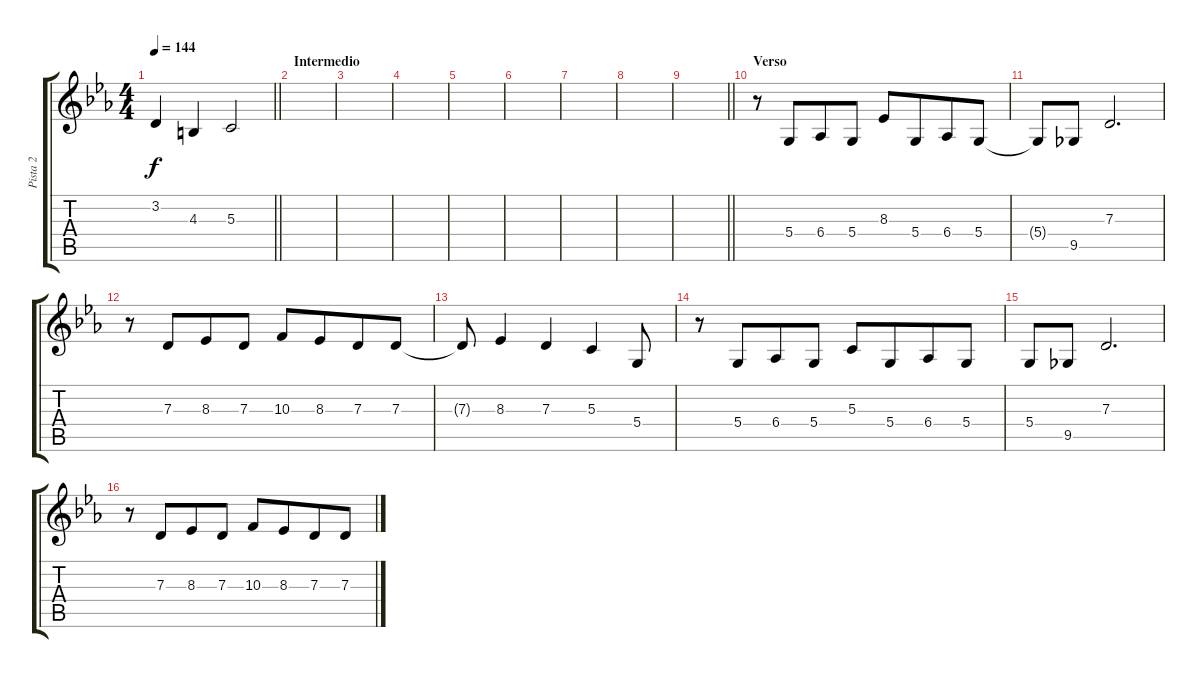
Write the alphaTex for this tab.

\track ("Pista 2" "Pista 2") {instrument flute}
\staff {score tabs}
\tuning (E4 B3 G3 D3 A2 E2) {hide}
\ts (4 4)
\tempo 144
\clef g2
\barLineRight lightlight
\ks eb
3.2.4{dy f} 4.3.4 5.3.2 |
\section ("" "Intermedio")
|
|
|
|
|
|
|
\barLineRight lightlight
|
\section ("" "Verso")
r.8 5.4.8{beam merge} 6.4.8 5.4.8 8.3.8 5.4.8{beam merge} 6.4.8 5.4.8 |
5.4{t}.8 9.5.8 7.3.2{d} |
r.8 7.3.8{beam merge} 8.3.8 7.3.8 10.3.8 8.3.8{beam merge} 7.3.8 7.3.8 |
7.3{t}.8 8.3.4 7.3.4 5.3.4 5.4.8 |
r.8 5.4.8{beam merge} 6.4.8 5.4.8 5.3.8 5.4.8{beam merge} 6.4.8 5.4.8 |
5.4.8 9.5.8 7.3.2{d} |
r.8 7.3.8{beam merge} 8.3.8 7.3.8 10.3.8 8.3.8{beam merge} 7.3.8 7.3.8
